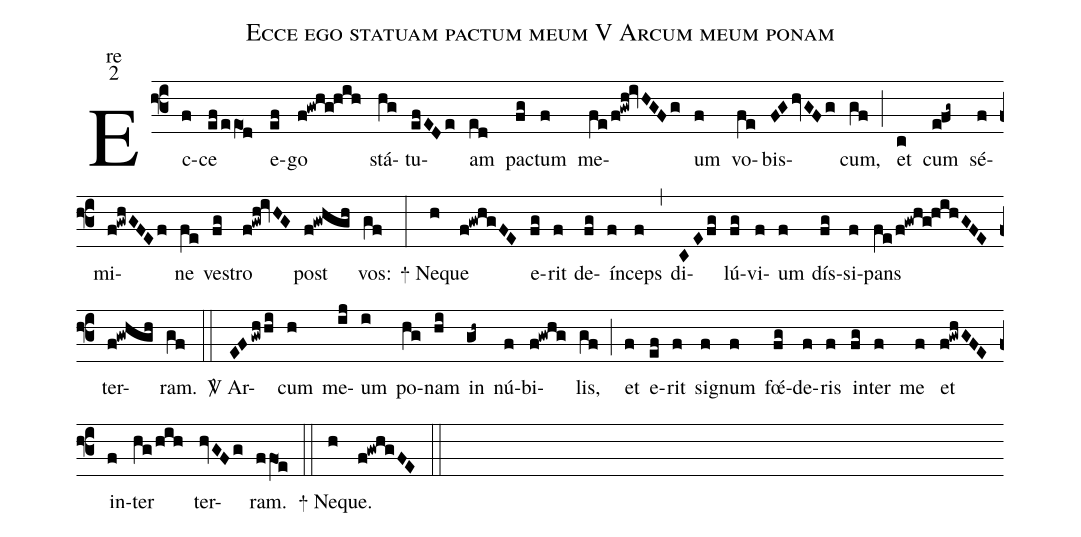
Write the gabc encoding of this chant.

name:Ecce ego statuam pactum meum V Arcum meum ponam;
office-part:re;
mode:2;
%%
(f3) Ec(f)ce(ef/eeO1d) e(ef)go(f!gwhg!hih) stá(hg)tu(efEDe)am(ed) pac(fg)tum(f) me(fe/f!gwh!ivHGFg)um(f) vo(fe)bis(FGhvGFg)cum,(gf) (;)
et(c) cum(e!fg~) sé(f)mi(f!gwhGFEf)ne(fe) ve(fg)stro(f!gwh!ivHG) post(f!gwhgh) vos:(gf) (:)
<sp>+</sp> Ne(h)que(f!gwhgFE) e(fg)rit(f) de(fg)ín(f)ceps(f) (,)
di(CEfg)lú(fg)vi(f)um(f) dís(fg)si(f)pans(fe/f!gwhg!hihGFE) ter(f!gwhgh)ram.(gf) (::)
<sp>V/</sp> Ar(EFgwh/hi)cum(h) me(ij)um(i) po(hg)nam(hi) in(gh~) nú(f)bi(f!gwhg)lis,(gf) (;)
et(f) e(ef)rit(f) si(f)gnum(f) fœ́(fg)de(f)ris(f) in(fg)ter(f) me(f) et(f!gwhGFE) in(f)ter(hg/hih) ter(hvGFg)ram.(ffO1e) (::)
<sp>+</sp> Ne(h)que.(f!gwhgFE) (::)
